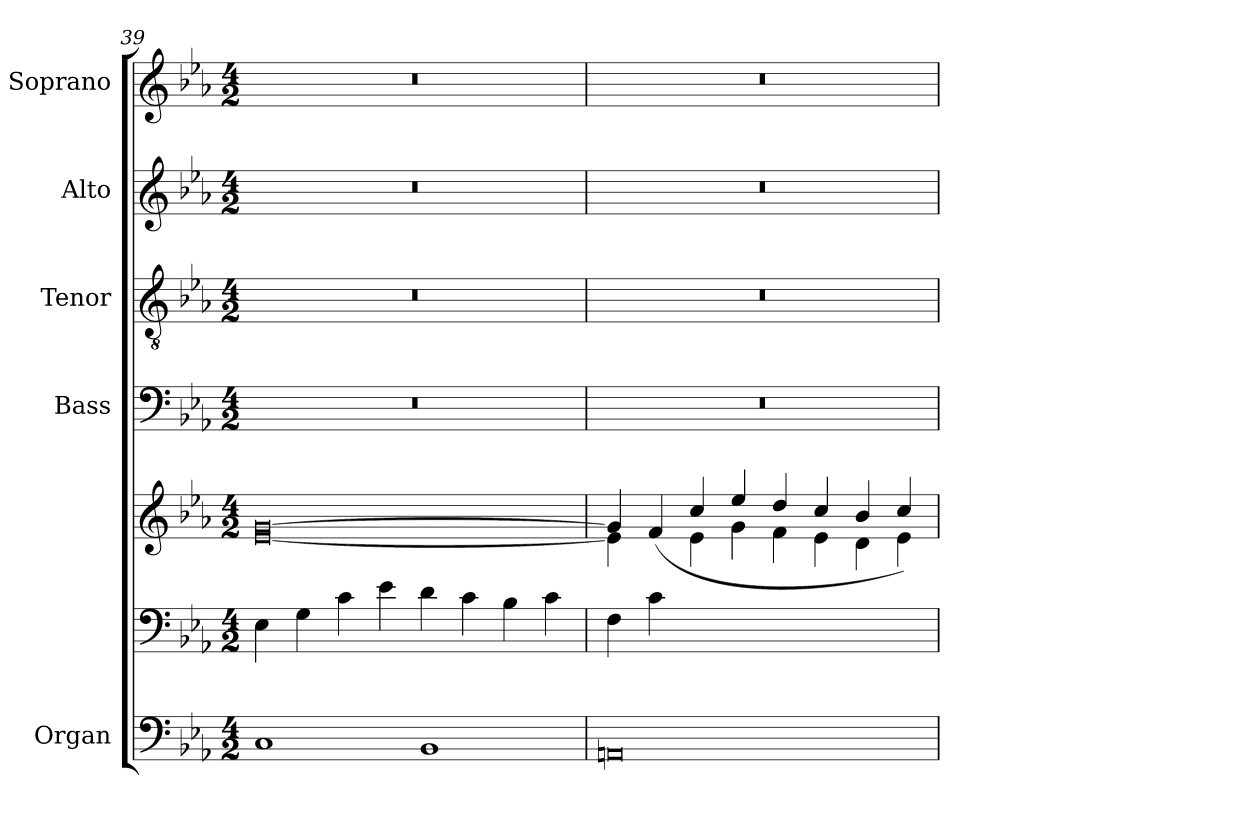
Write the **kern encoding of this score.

**kern	**kern	**kern	**kern	**kern	**kern	**kern
*part5	*part5	*part5	*part4	*part3	*part2	*part1
*staff7	*staff6	*staff5	*staff4	*staff3	*staff2	*staff1
*I"Organ	*	*	*I"Bass	*I"Tenor	*I"Alto	*I"Soprano
*	*	*	*	*	*	*I'Pno
*clefF4	*clefF4	*clefG2	*clefF4	*clefGv2	*clefG2	*clefG2
*k[b-e-a-]	*k[b-e-a-]	*k[b-e-a-]	*k[b-e-a-]	*k[b-e-a-]	*k[b-e-a-]	*k[b-e-a-]
*E-:	*E-:	*E-:	*E-:	*E-:	*E-:	*E-:
*M4/2	*M4/2	*M4/2	*M4/2	*M4/2	*M4/2	*M4/2
=39	=39	=39	=39	=39	=39	=39
*	*	*^	*	*	*	*
1C	4E-\	[0g	[0e-	0r	0r	0r	0r
.	4G\	.	.	.	.	.	.
.	4c\	.	.	.	.	.	.
.	4e-\	.	.	.	.	.	.
1BB-	4d\	.	.	.	.	.	.
.	4c\	.	.	.	.	.	.
.	4B-\	.	.	.	.	.	.
.	4c\	.	.	.	.	.	.
=40	=40	=40	=40	=40	=40	=40	=40
0AAn	4F\	4g/]	4e-\]	0r	0r	0r	0r
.	4c\	(>4f/	4ryy	.	.	.	.
.	1.ryy	4cc/	4e-\	.	.	.	.
.	.	4ee-/	4g\	.	.	.	.
.	.	4dd/	4f\	.	.	.	.
.	.	4cc/	4e-\	.	.	.	.
.	.	4b-/	4d\	.	.	.	.
.	.	4cc/)	4e-\	.	.	.	.
*	*	*v	*v	*	*	*	*
=	=	=	=	=	=	=
*-	*-	*-	*-	*-	*-	*-
